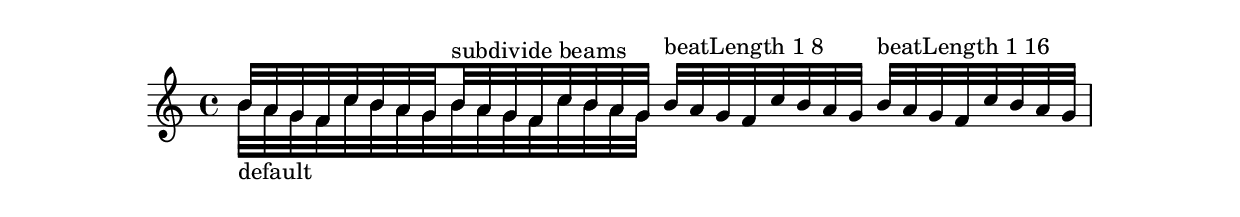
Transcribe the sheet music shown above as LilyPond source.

%% Do not edit this file; it is automatically
%% generated from LSR http://lsr.dsi.unimi.it
%% This file is in the public domain.
\version "2.13.16"

\header {
  lsrtags = "rhythms"

%% Translation of GIT committish: 00ef2ac3dd16e21c9ffdffaa4d6d043a3f1a76e6
  texidoces = "
Se pueden subdividir las barras automáticamente.  Estableciendo la
propiedad @code{subdivideBeams}, las barras se subdividen en
posiciones de pulso (tal y como se especifica en @code{beatLength}).

"
  doctitlees = "Subdivisiones de barra automáticas"

  texidoc = "
Beams can be subdivided automatically.  By setting the property
@code{subdivideBeams}, beams are subdivided at beat positions (as
specified in @code{beatLength}).

"
  doctitle = "Automatic beam subdivisions"
} % begin verbatim

\new Staff {
  \relative c'' {
    <<
      {
        \voiceOne
        \set subdivideBeams = ##t
        b32[ a g f c' b a g
        b32^"subdivide beams" a g f c' b a g]
      }
      \new Voice {
        \voiceTwo
        b32_"default"[ a g f c' b a g
        b32 a g f c' b a g]
      }
    >>
    \oneVoice
    \set beatLength = #(ly:make-moment 1 8)
    b32^"beatLength 1 8"[ a g f c' b a g]
    \set beatLength = #(ly:make-moment 1 16)
    b32^"beatLength 1 16"[ a g f c' b a g]
  }
}

